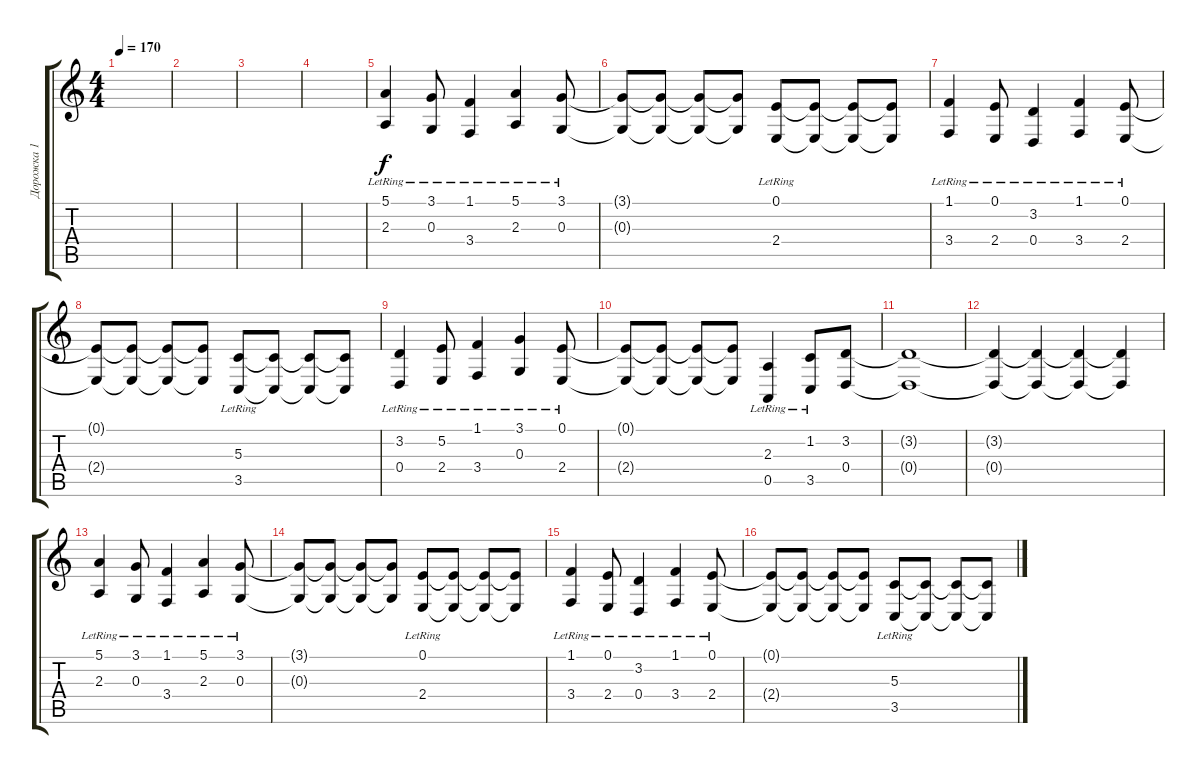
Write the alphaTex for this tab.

\track ("Дорожка 1" "Дорожка 1") {instrument pad1newage}
\staff {score tabs}
\tuning (E4 B3 G3 D3 A2 E2) {hide}
\ts (4 4)
\tempo 170
\clef g2
\ks c
|
|
|
|
(5.1{lr} 2.3{lr}).4 (3.1{lr} 0.3{lr}).8 (1.1{lr} 3.4{lr}).4 (5.1{lr} 2.3{lr}).4 (3.1{lr} 0.3{lr}).8 |
(3.1{t} 0.3{t}).8 (3.1{t} 0.3{t}).8 (3.1{t} 0.3{t}).8 (3.1{t} 0.3{t}).8 (0.1{lr} 2.4{lr}).8 (0.1{t} 2.4{t}).8 (0.1{t} 2.4{t}).8 (0.1{t} 2.4{t}).8 |
(1.1{lr} 3.4{lr}).4 (0.1{lr} 2.4{lr}).8 (3.2{lr} 0.4{lr}).4 (1.1{lr} 3.4{lr}).4 (0.1{lr} 2.4{lr}).8 |
(0.1{t} 2.4{t}).8 (0.1{t} 2.4{t}).8 (0.1{t} 2.4{t}).8 (0.1{t} 2.4{t}).8 (5.3{lr} 3.5{lr}).8 (5.3{t} 3.5{t}).8 (5.3{t} 3.5{t}).8 (5.3{t} 3.5{t}).8 |
(3.2{lr} 0.4{lr}).4 (5.2{lr} 2.4{lr}).8 (1.1{lr} 3.4{lr}).4 (3.1{lr} 0.3{lr}).4 (0.1{lr} 2.4{lr}).8 |
(0.1{t} 2.4{t}).8 (0.1{t} 2.4{t}).8 (0.1{t} 2.4{t}).8 (0.1{t} 2.4{t}).8 (2.3 0.5{lr}).4 (1.2{lr} 3.5).8 (3.2 0.4).8 |
(3.2{t} 0.4{t}).1 |
(3.2{t} 0.4{t}).4 (3.2{t} 0.4{t}).4 (3.2{t} 0.4{t}).4 (3.2{t} 0.4{t}).4 |
(5.1{lr} 2.3{lr}).4 (3.1{lr} 0.3{lr}).8 (1.1{lr} 3.4{lr}).4 (5.1{lr} 2.3{lr}).4 (3.1{lr} 0.3{lr}).8 |
(3.1{t} 0.3{t}).8 (3.1{t} 0.3{t}).8 (3.1{t} 0.3{t}).8 (3.1{t} 0.3{t}).8 (0.1{lr} 2.4{lr}).8 (0.1{t} 2.4{t}).8 (0.1{t} 2.4{t}).8 (0.1{t} 2.4{t}).8 |
(1.1{lr} 3.4{lr}).4 (0.1{lr} 2.4{lr}).8 (3.2{lr} 0.4{lr}).4 (1.1{lr} 3.4{lr}).4 (0.1{lr} 2.4{lr}).8 |
(0.1{t} 2.4{t}).8 (0.1{t} 2.4{t}).8 (0.1{t} 2.4{t}).8 (0.1{t} 2.4{t}).8 (5.3{lr} 3.5{lr}).8 (5.3{t} 3.5{t}).8 (5.3{t} 3.5{t}).8 (5.3{t} 3.5{t}).8
